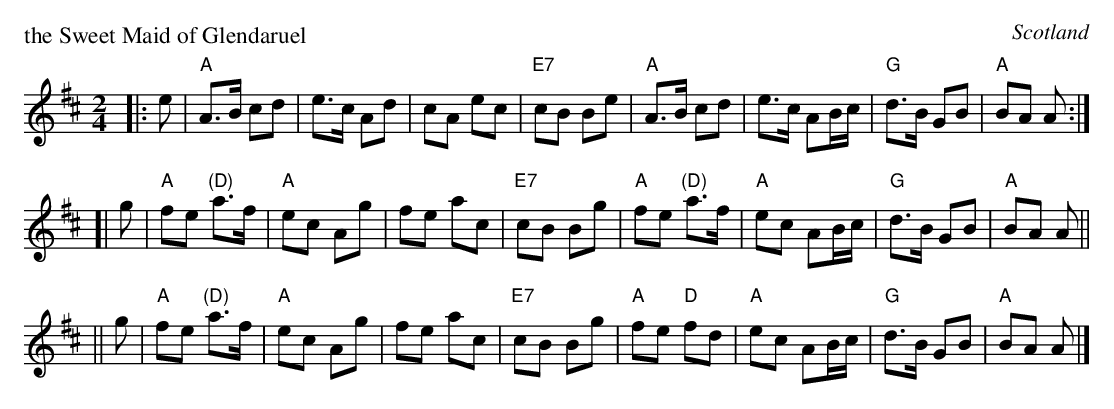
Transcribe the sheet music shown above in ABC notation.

X:1
P: the Sweet Maid of Glendaruel
O: Scotland
M: 2/4
L: 1/8
K: AMix
|: e \
| "A"A>B cd | e>c Ad    | cA     ec | "E7"cB Be \
|  "A"A>B cd | e>c AB/c/ | "G"d>B GB | "A"BA  A :|
[| g \
| "A"fe "(D)"a>f | "A"ec Ag    |    fe  ac | "E7"cB Bg \
| "A"fe "(D)"a>f | "A"ec AB/c/ | "G"d>B GB | "A"BA  A ||
|| g \
| "A"fe "(D)"a>f | "A"ec Ag    |    fe  ac | "E7"cB Bg \
| "A"fe  "D"fd   | "A"ec AB/c/ | "G"d>B GB | "A"BA  A |]
